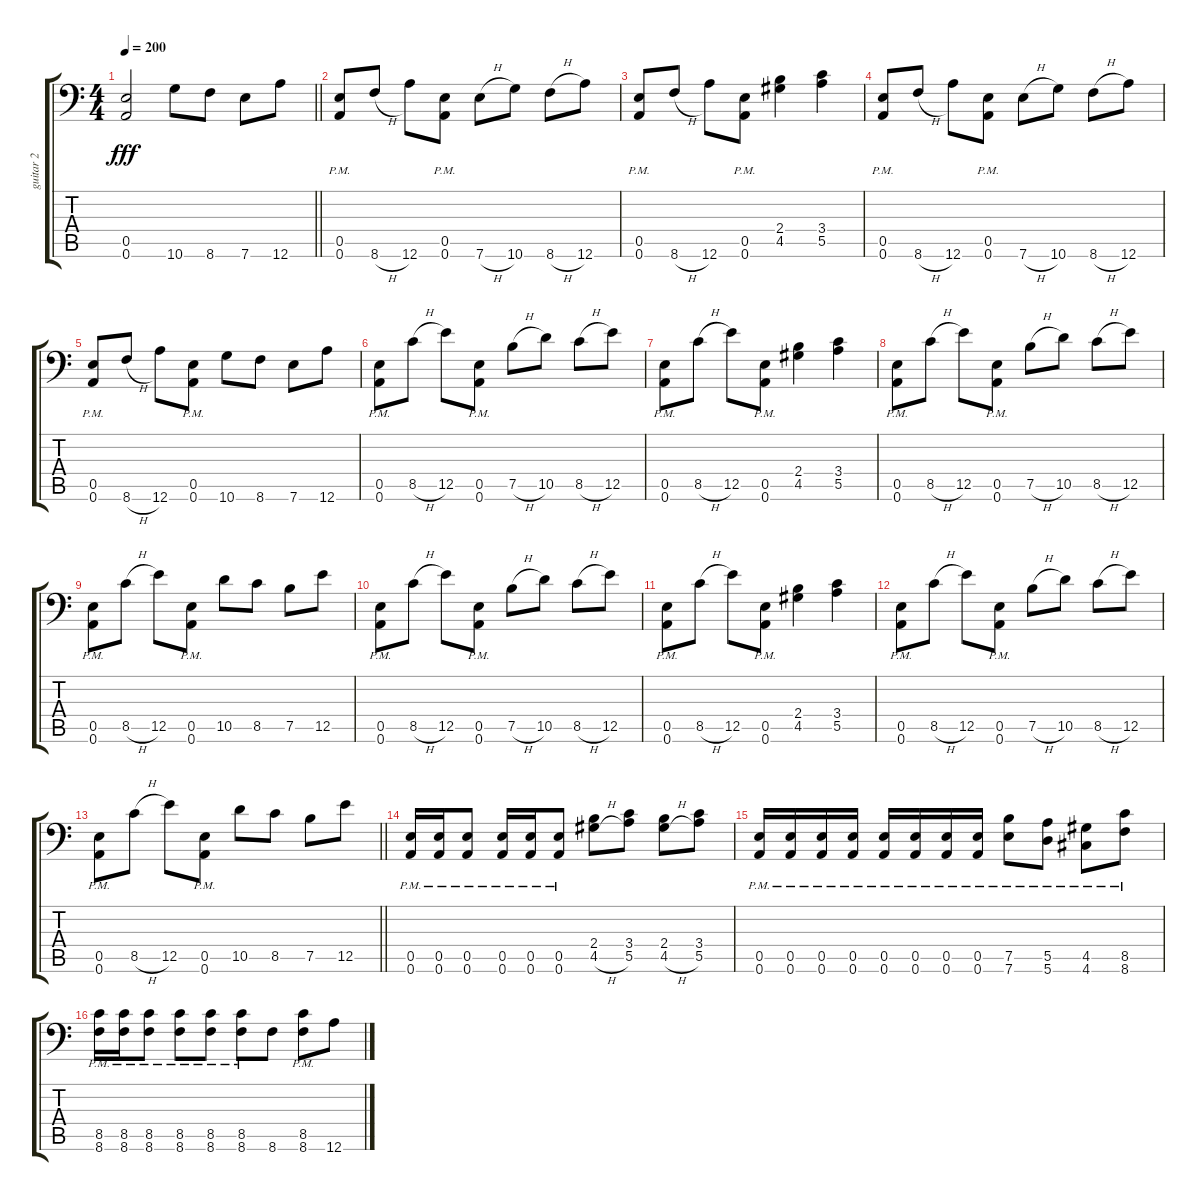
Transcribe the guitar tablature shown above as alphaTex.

\track ("guitar 2" "guitar 2") {instrument distortionguitar}
\staff {score tabs}
\tuning (B3 Gb3 D3 A2 E2 A1) {hide}
\ts (4 4)
\tempo 200
\clef f4
\barLineRight lightlight
\ks c
(0.5{t} 0.6{t}).2{dy fff} 10.6.8 8.6.8 7.6.8 12.6.8 |
(0.5{pm} 0.6{pm}).8 8.6{h}.8 12.6.8 (0.5{pm} 0.6{pm}).8 7.6{h}.8 10.6.8 8.6{h}.8 12.6.8 |
(0.5{pm} 0.6{pm}).8 8.6{h}.8 12.6.8 (0.5{pm} 0.6{pm}).8 (2.4 4.5).4 (3.4 5.5).4 |
(0.5{pm} 0.6{pm}).8 8.6{h}.8 12.6.8 (0.5{pm} 0.6{pm}).8 7.6{h}.8 10.6.8 8.6{h}.8 12.6.8 |
(0.5{pm} 0.6{pm}).8 8.6{h}.8 12.6.8 (0.5{pm} 0.6{pm}).8 10.6.8 8.6.8 7.6.8 12.6.8 |
(0.5{pm} 0.6{pm}).8 8.5{h}.8 12.5.8 (0.5{pm} 0.6{pm}).8 7.5{h}.8 10.5.8 8.5{h}.8 12.5.8 |
(0.5{pm} 0.6{pm}).8 8.5{h}.8 12.5.8 (0.5{pm} 0.6{pm}).8 (2.4 4.5).4 (3.4 5.5).4 |
(0.5{pm} 0.6{pm}).8 8.5{h}.8 12.5.8 (0.5{pm} 0.6{pm}).8 7.5{h}.8 10.5.8 8.5{h}.8 12.5.8 |
(0.5{pm} 0.6{pm}).8 8.5{h}.8 12.5.8 (0.5{pm} 0.6{pm}).8 10.5.8 8.5.8 7.5.8 12.5.8 |
(0.5{pm} 0.6{pm}).8 8.5{h}.8 12.5.8 (0.5{pm} 0.6{pm}).8 7.5{h}.8 10.5.8 8.5{h}.8 12.5.8 |
(0.5{pm} 0.6{pm}).8 8.5{h}.8 12.5.8 (0.5{pm} 0.6{pm}).8 (2.4 4.5).4 (3.4 5.5).4 |
(0.5{pm} 0.6{pm}).8 8.5{h}.8 12.5.8 (0.5{pm} 0.6{pm}).8 7.5{h}.8 10.5.8 8.5{h}.8 12.5.8 |
\barLineRight lightlight
(0.5{pm} 0.6{pm}).8 8.5{h}.8 12.5.8 (0.5{pm} 0.6{pm}).8 10.5.8 8.5.8 7.5.8 12.5.8 |
(0.5{pm} 0.6{pm}).16 (0.5{pm} 0.6{pm}).16 (0.5{pm} 0.6{pm}).8 (0.5{pm} 0.6{pm}).16 (0.5{pm} 0.6{pm}).16 (0.5{pm} 0.6{pm}).8 (2.4 4.5{h}).8 (3.4 5.5).8 (2.4 4.5{h}).8 (3.4 5.5).8 |
(0.5{pm} 0.6{pm}).16 (0.5{pm} 0.6{pm}).16 (0.5{pm} 0.6{pm}).16 (0.5{pm} 0.6{pm}).16 (0.5{pm} 0.6{pm}).16 (0.5{pm} 0.6{pm}).16 (0.5{pm} 0.6{pm}).16 (0.5{pm} 0.6{pm}).16 (7.5{pm} 7.6{pm}).8 (5.5{pm} 5.6{pm}).8 (4.5{pm} 4.6{pm}).8 (8.5{pm} 8.6{pm}).8 |
(8.5{pm} 8.6{pm}).16 (8.5{pm} 8.6{pm}).16 (8.5{pm} 8.6{pm}).8 (8.5{pm} 8.6{pm}).8 (8.5{pm} 8.6{pm}).8 (8.5{pm} 8.6{pm}).8 8.6.8 (8.5{pm} 8.6{pm}).8 12.6.8
